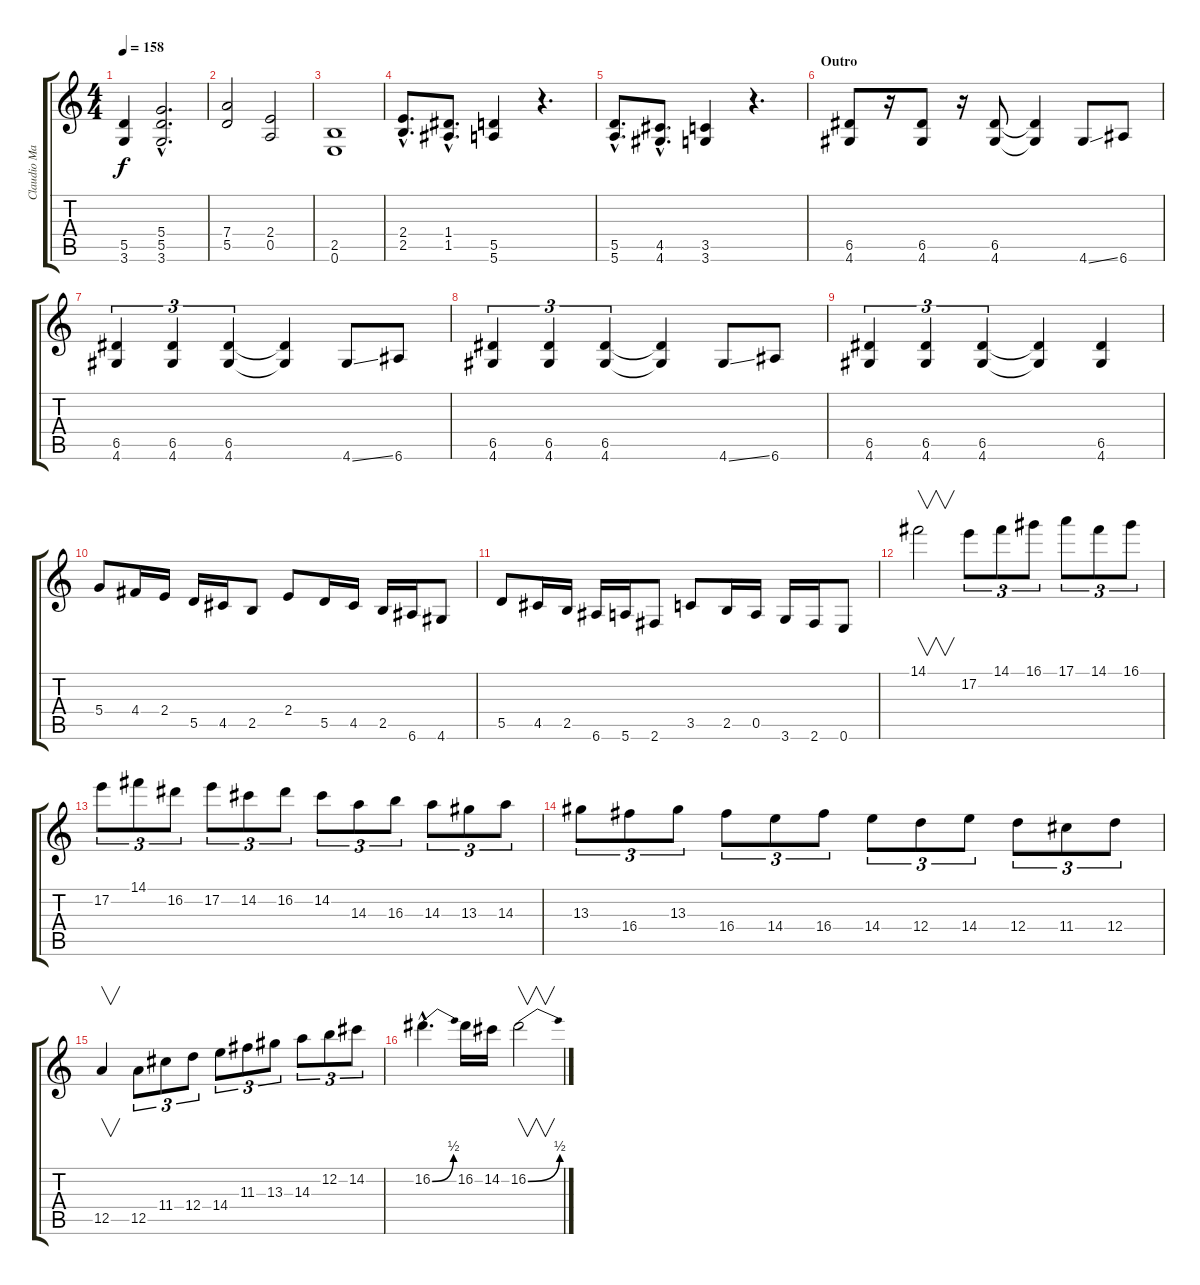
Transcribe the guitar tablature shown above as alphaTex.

\track ("Claudio Marciello (Gtr 1)" "Claudio Ma") {instrument distortionguitar}
\staff {score tabs}
\tuning (E4 B3 G3 D3 A2 E2) {hide}
\ts (4 4)
\tempo 158
\clef g2
\ks c
(5.5 3.6).4{dy f} (5.4{hac} 5.5{hac} 3.6{hac}).2{d} |
(7.4 5.5).2 (2.4 0.5).2 |
(2.5 0.6).1 |
(2.4{hac} 2.5{hac}).8{d} (1.4{hac} 1.5{hac}).8{d} (5.5 5.6).4 r.4{d} |
(5.5{hac} 5.6{hac}).8{d} (4.5{hac} 4.6{hac}).8{d} (3.5 3.6).4 r.4{d} |
\section ("" "Outro")
(6.5 4.6).8 r.16 (6.5 4.6).8 r.16 (6.5 4.6).8 (6.5{t} 4.6{t}).4 4.6{ss}.8 6.6.8 |
(6.5 4.6).4{tu (3 2)} (6.5 4.6).4{tu (3 2)} (6.5 4.6).4{tu (3 2)} (6.5{t} 4.6{t}).4 4.6{ss}.8 6.6.8 |
(6.5 4.6).4{tu (3 2)} (6.5 4.6).4{tu (3 2)} (6.5 4.6).4{tu (3 2)} (6.5{t} 4.6{t}).4 4.6{ss}.8 6.6.8 |
(6.5 4.6).4{tu (3 2)} (6.5 4.6).4{tu (3 2)} (6.5 4.6).4{tu (3 2)} (6.5{t} 4.6{t}).4 (6.5 4.6).4 |
5.4.8 4.4.16 2.4.16 5.5.16 4.5.16 2.5.8 2.4.8 5.5.16 4.5.16 2.5.16 6.6.16 4.6.8 |
5.5.8 4.5.16 2.5.16 6.6.16 5.6.16 2.6.8 3.5.8 2.5.16 0.5.16 3.6.16 2.6.16 0.6.8 |
14.1.2{v} 17.2.8{tu (3 2)} 14.1.8{tu (3 2)} 16.1.8{tu (3 2)} 17.1.8{tu (3 2)} 14.1.8{tu (3 2)} 16.1.8{tu (3 2)} |
17.2.8{tu (3 2)} 14.1.8{tu (3 2)} 16.2.8{tu (3 2)} 17.2.8{tu (3 2)} 14.2.8{tu (3 2)} 16.2.8{tu (3 2)} 14.2.8{tu (3 2)} 14.3.8{tu (3 2)} 16.3.8{tu (3 2)} 14.3.8{tu (3 2)} 13.3.8{tu (3 2)} 14.3.8{tu (3 2)} |
13.3.8{tu (3 2)} 16.4.8{tu (3 2)} 13.3.8{tu (3 2)} 16.4.8{tu (3 2)} 14.4.8{tu (3 2)} 16.4.8{tu (3 2)} 14.4.8{tu (3 2)} 12.4.8{tu (3 2)} 14.4.8{tu (3 2)} 12.4.8{tu (3 2)} 11.4.8{tu (3 2)} 12.4.8{tu (3 2)} |
12.5.4{v} 12.5.8{tu (3 2)} 11.4.8{tu (3 2)} 12.4.8{tu (3 2)} 14.4.8{tu (3 2)} 11.3.8{tu (3 2)} 13.3.8{tu (3 2)} 14.3.8{tu (3 2)} 12.2.8{tu (3 2)} 14.2.8{tu (3 2)} |
16.2{be (bend 0 0 60 2) hac}.4{d} 16.2.16 14.2.16 16.2{be (bend 0 0 60 2)}.2{v}
